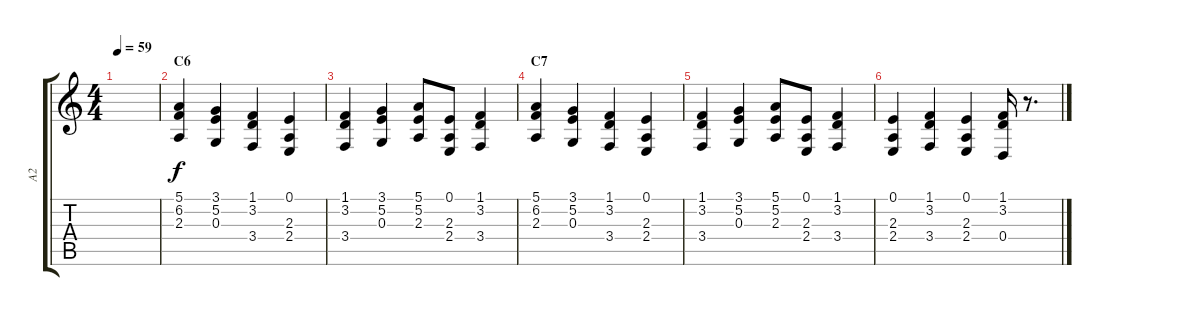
\track ("A2" "A2") {instrument accordion}
\staff {score tabs}
\tuning (E4 B3 G3 D3 A2 E2) {hide}
\ts (4 4)
\tempo 59
\clef g2
\ks c
|
\section ("" "C6")
(5.1 6.2 2.3).4{volume 11 instrument choiraahs} (3.1 5.2 0.3).4 (1.1 3.2 3.4).4 (0.1 2.3 2.4).4 |
(1.1 3.2 3.4).4 (3.1 5.2 0.3).4 (5.1 5.2 2.3).8 (0.1 2.3 2.4).8 (1.1 3.2 3.4).4 |
\section ("" "C7")
(5.1 6.2 2.3).4{volume 11 instrument choiraahs} (3.1 5.2 0.3).4 (1.1 3.2 3.4).4 (0.1 2.3 2.4).4 |
(1.1 3.2 3.4).4 (3.1 5.2 0.3).4 (5.1 5.2 2.3).8 (0.1 2.3 2.4).8 (1.1 3.2 3.4).4 |
(0.1 2.3 2.4).4 (1.1 3.2 3.4).4 (0.1 2.3 2.4).4 (1.1 3.2 0.4).16 r.8{d}
